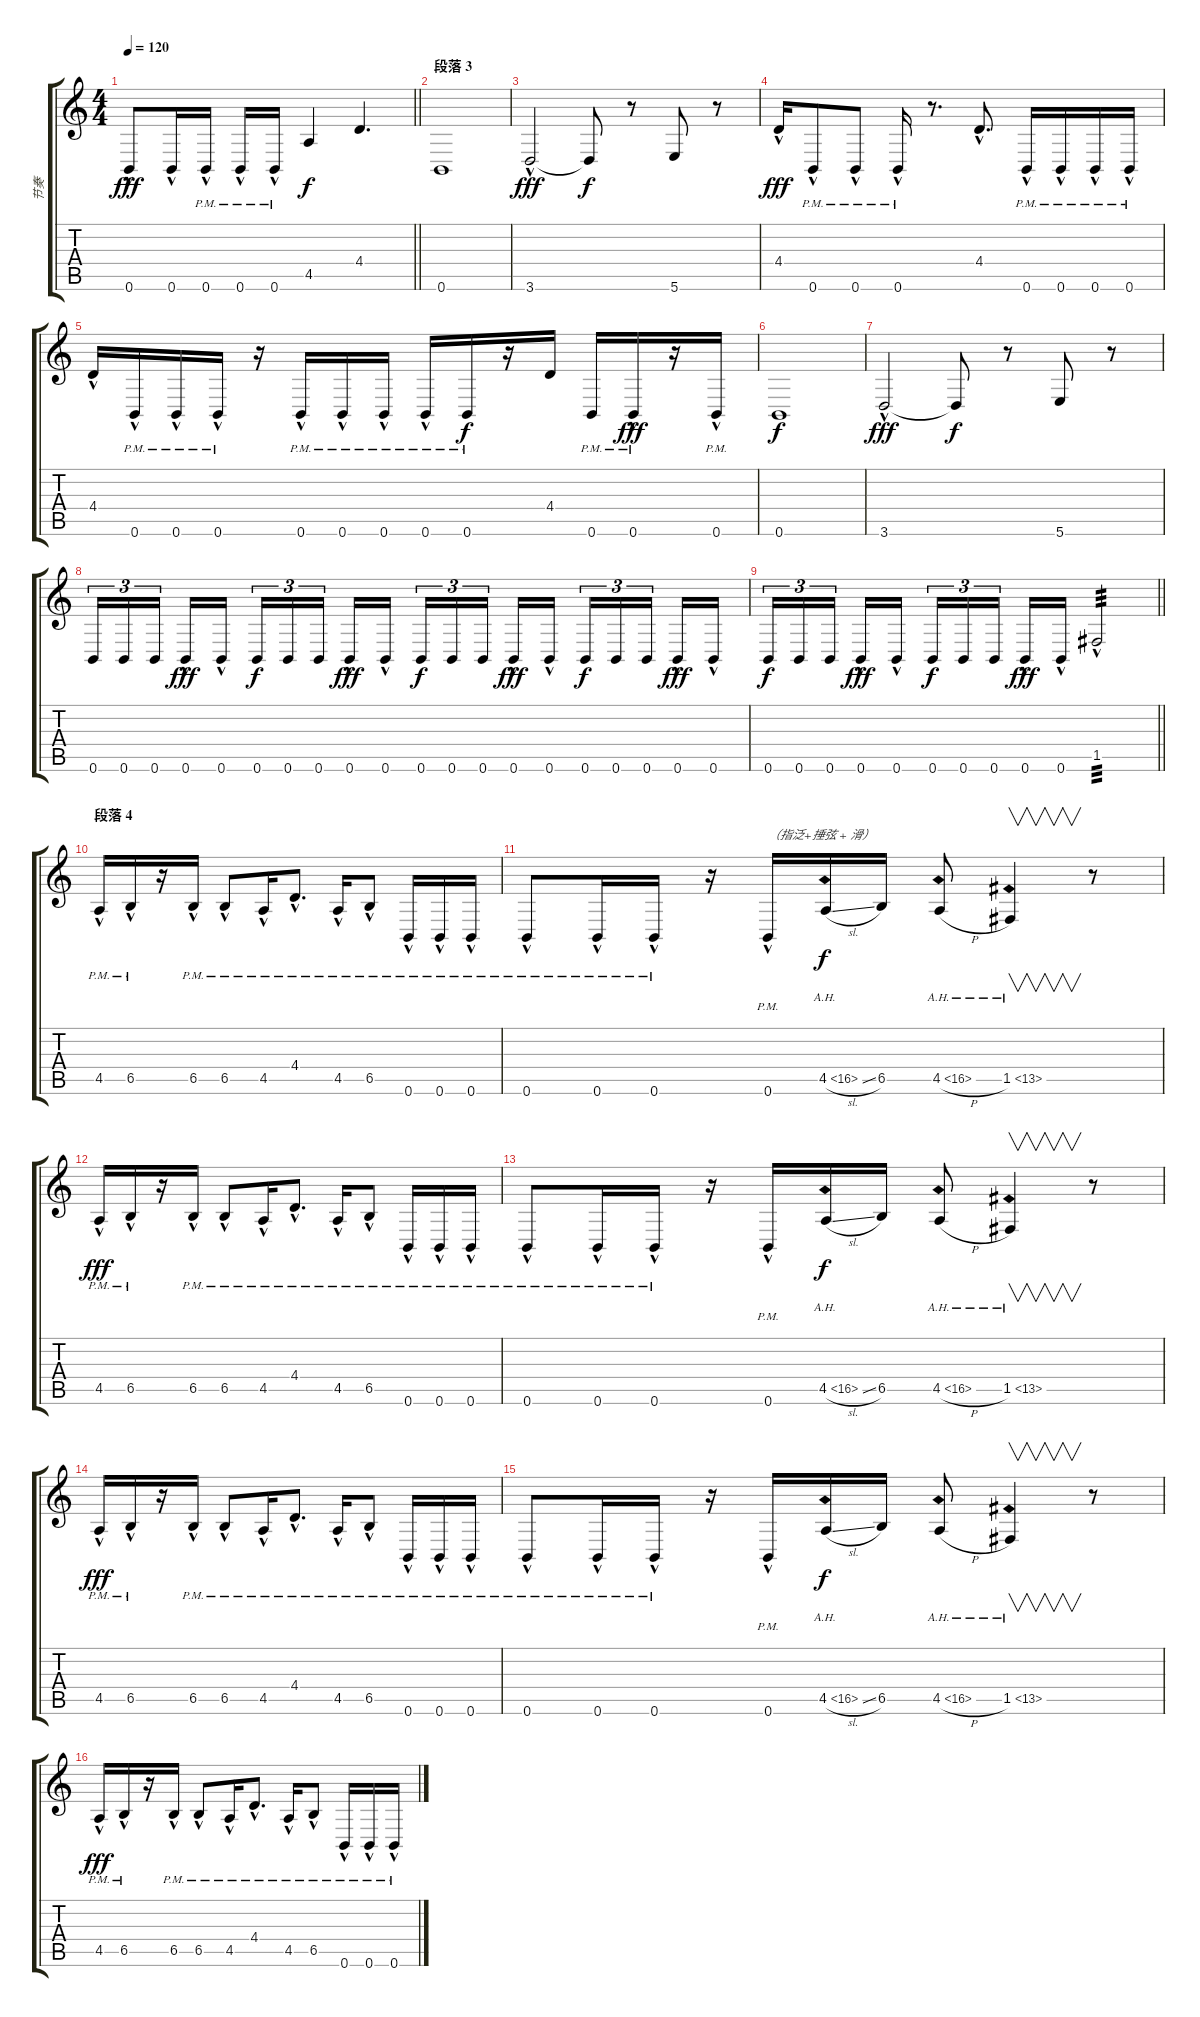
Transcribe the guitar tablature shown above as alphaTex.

\track ("节奏" "节奏") {instrument distortionguitar}
\staff {score tabs}
\tuning (C4 G3 Eb3 Bb2 F2 B1) {hide}
\ts (4 4)
\tempo 120
\clef g2
\barLineRight lightlight
\ks c
0.6{hac}.8{dy fff} 0.6{hac}.16 0.6{hac pm}.16 0.6{hac pm}.16 0.6{hac pm}.16 4.5.4{dy f} 4.4.4{d} |
\section ("" "段落 3")
0.6.1 |
3.6{hac}.2{dy fff} 3.6{t}.8{dy f} r.8 5.6.8 r.8 |
4.4{hac}.16{dy fff} 0.6{hac pm}.8 0.6{hac pm}.8 0.6{hac pm}.16 r.8{d} 4.4{hac}.8{d} 0.6{hac pm}.16 0.6{hac pm}.16 0.6{hac pm}.16 0.6{hac pm}.16 |
4.4{hac}.16 0.6{hac pm}.16 0.6{hac pm}.16 0.6{hac pm}.16 r.16 0.6{hac pm}.16 0.6{hac pm}.16 0.6{hac pm}.16 0.6{hac pm}.16 0.6{pm}.16{dy f} r.16 4.4.16 0.6{pm}.16 0.6{hac pm}.16{dy fff} r.16 0.6{hac pm}.16 |
0.6.1{dy f} |
3.6{hac}.2{dy fff} 3.6{t}.8{dy f} r.8 5.6.8 r.8 |
0.6.16{tu (3 2)} 0.6.16{tu (3 2)} 0.6.16{tu (3 2) beam splitsecondary} 0.6{hac}.16{dy fff} 0.6{hac}.16 0.6.16{tu (3 2) dy f} 0.6.16{tu (3 2)} 0.6.16{tu (3 2) beam splitsecondary} 0.6{hac}.16{dy fff} 0.6{hac}.16 0.6.16{tu (3 2) dy f} 0.6.16{tu (3 2)} 0.6.16{tu (3 2) beam splitsecondary} 0.6{hac}.16{dy fff} 0.6{hac}.16 0.6.16{tu (3 2) dy f} 0.6.16{tu (3 2)} 0.6.16{tu (3 2) beam splitsecondary} 0.6{hac}.16{dy fff} 0.6{hac}.16 |
\barLineRight lightlight
0.6.16{tu (3 2) dy f} 0.6.16{tu (3 2)} 0.6.16{tu (3 2) beam splitsecondary} 0.6{hac}.16{dy fff} 0.6{hac}.16 0.6.16{tu (3 2) dy f} 0.6.16{tu (3 2)} 0.6.16{tu (3 2) beam splitsecondary} 0.6{hac}.16{dy fff} 0.6{hac}.16 1.5{hac}.2{tp 3} |
\section ("" "段落 4")
4.5{hac pm}.16 6.5{hac pm}.16 r.16 6.5{hac pm}.16 6.5{hac pm}.8 4.5{hac pm}.16 4.4{hac pm}.8{d} 4.5{hac pm}.16 6.5{hac pm}.8 0.6{hac pm}.16 0.6{hac pm}.16 0.6{hac pm}.16 |
0.6{hac pm}.8 0.6{hac pm}.16 0.6{hac pm}.16 r.16 0.6{hac pm}.16{txt "（指泛+捶弦 + 滑）"} 4.5{ah 12 sl}.16{dy f} 6.5.16 4.5{ah 12 h}.8 1.5{ah 12}.4{v} r.8 |
4.5{hac pm}.16{dy fff} 6.5{hac pm}.16 r.16 6.5{hac pm}.16 6.5{hac pm}.8 4.5{hac pm}.16 4.4{hac pm}.8{d} 4.5{hac pm}.16 6.5{hac pm}.8 0.6{hac pm}.16 0.6{hac pm}.16 0.6{hac pm}.16 |
0.6{hac pm}.8 0.6{hac pm}.16 0.6{hac pm}.16 r.16 0.6{hac pm}.16 4.5{ah 12 sl}.16{dy f} 6.5.16 4.5{ah 12 h}.8 1.5{ah 12}.4{v} r.8 |
4.5{hac pm}.16{dy fff} 6.5{hac pm}.16 r.16 6.5{hac pm}.16 6.5{hac pm}.8 4.5{hac pm}.16 4.4{hac pm}.8{d} 4.5{hac pm}.16 6.5{hac pm}.8 0.6{hac pm}.16 0.6{hac pm}.16 0.6{hac pm}.16 |
0.6{hac pm}.8 0.6{hac pm}.16 0.6{hac pm}.16 r.16 0.6{hac pm}.16 4.5{ah 12 sl}.16{dy f} 6.5.16 4.5{ah 12 h}.8 1.5{ah 12}.4{v} r.8 |
4.5{hac pm}.16{dy fff} 6.5{hac pm}.16 r.16 6.5{hac pm}.16 6.5{hac pm}.8 4.5{hac pm}.16 4.4{hac pm}.8{d} 4.5{hac pm}.16 6.5{hac pm}.8 0.6{hac pm}.16 0.6{hac pm}.16 0.6{hac pm}.16
